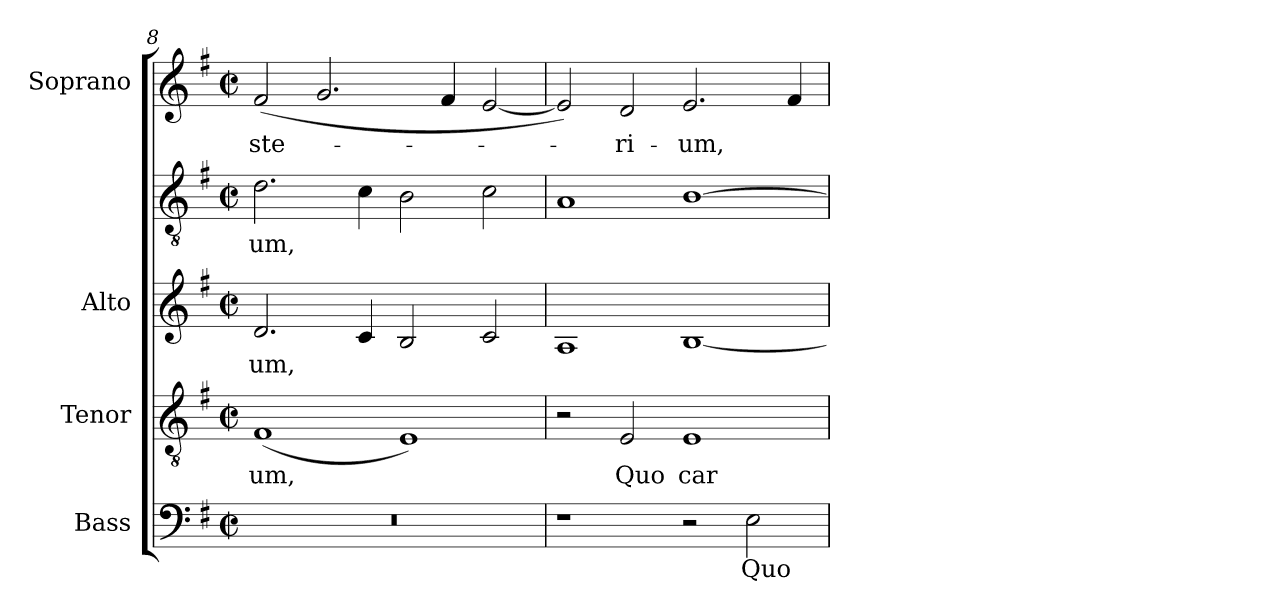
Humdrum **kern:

**kern	**text	**kern	**text	**kern	**text	**kern	**text	**kern	**text
*part4	*part4	*part3	*part3	*part2	*part2	*part2	*part2	*part1	*part1
*staff5	*staff5	*staff4	*staff4	*staff3	*staff3	*staff2	*staff2	*staff1	*staff1
*I"Bass	*	*I"Tenor	*	*I"Alto	*	*	*	*I"Soprano	*
*I'B	*	*I'T	*	*I'A	*	*	*	*I'S	*
*clefF4	*	*clefGv2	*	*	*	*clefGv2	*	*clefG2	*
*k[f#]	*	*k[f#]	*	*k[f#]	*	*k[f#]	*	*k[f#]	*
*G:	*	*G:	*	*G:	*	*G:	*	*G:	*
*M4/2	*	*M4/2	*	*M4/2	*	*M4/2	*	*M4/2	*
*met(c|)	*	*met(c|)	*	*met(c|)	*	*met(c|)	*	*met(c|)	*
=8	=8	=8	=8	=8	=8	=8	=8	=8	=8
!	!	!	!LO:LY:b	!	!LO:LY:b	!	!LO:LY:b	!	!LO:LY:b
0r	.	(<1F#	-um,	2.d	-um,	2.d	-um,	(<2f#/	-ste-
.	.	.	.	.	.	.	.	2.g/	.
.	.	.	.	4c	.	4c	.	.	.
.	.	1E)	.	2B	.	2B	.	.	.
.	.	.	.	.	.	.	.	4f#/	.
.	.	.	.	2c	.	2c	.	[2e	.
=9	=9	=9	=9	=9	=9	=9	=9	=9	=9
1r	.	2r	.	1A	.	1A	.	2e])	.
!	!	!	!LO:LY:b	!	!	!	!	!	!LO:LY:b
.	.	2E	Quo	.	.	.	.	2d	ri-
!	!	!	!LO:LY:b	!	!	!	!	!	!LO:LY:b
2r	.	1E	car-	[1B	.	[1B	.	2.e	-um,
!	!LO:LY:b	!	!	!	!	!	!	!	!
2E	Quo	.	.	.	.	.	.	.	.
.	.	.	.	.	.	.	.	4f#	.
=	=	=	=	=	=	=	=	=	=
*-	*-	*-	*-	*-	*-	*-	*-	*-	*-
